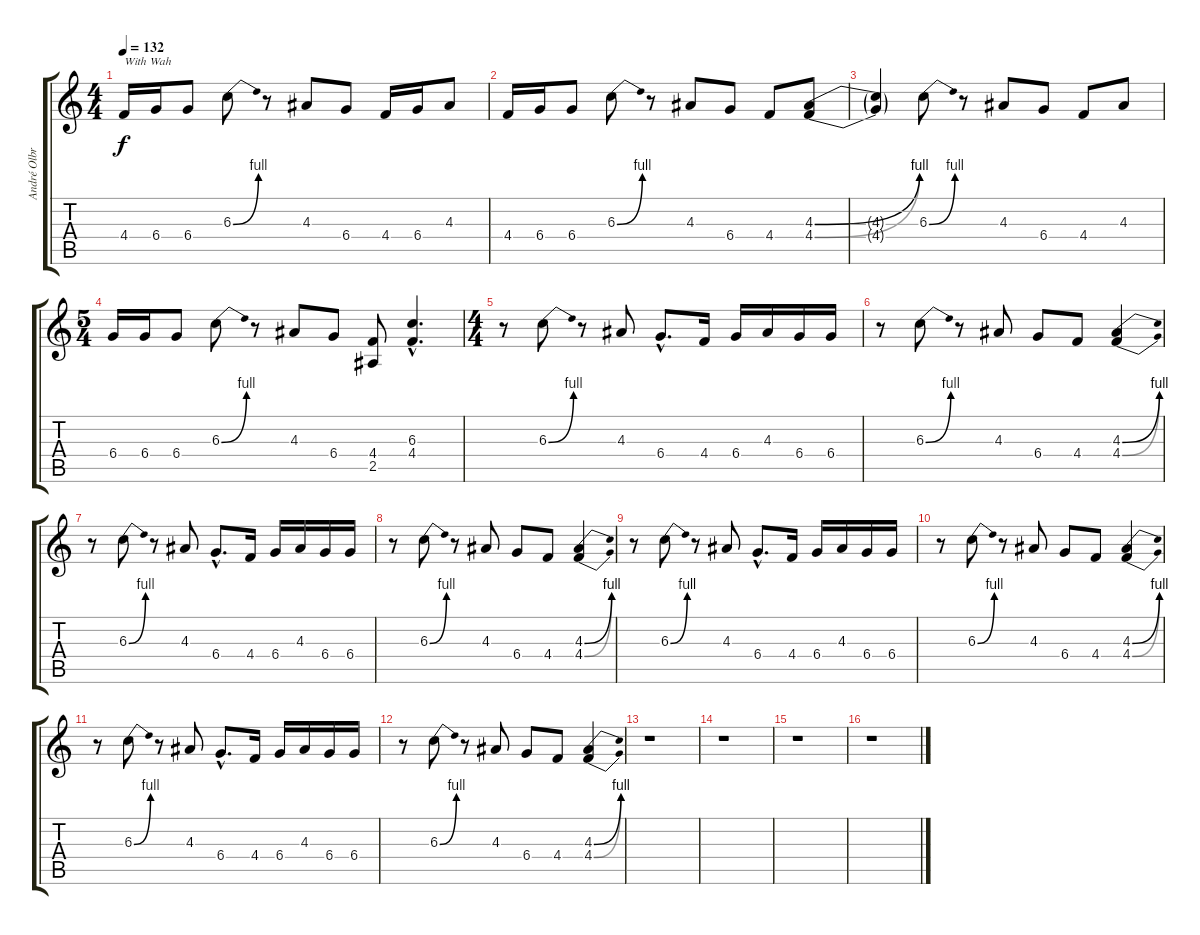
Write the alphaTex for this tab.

\track ("André Olbrich" "André Olbr") {instrument distortionguitar}
\staff {score tabs}
\tuning (Eb4 Bb3 Gb3 Db3 Ab2 Eb2) {hide}
\ts (4 4)
\tempo 132
\clef g2
\ks c
4.4.16{txt "With Wah" dy f instrument distortionguitar} 6.4.16 6.4.8 6.3{be (bend 0 0 60 4)}.8 r.8 4.3.8 6.4.8 4.4.16 6.4.16 4.3.8 |
4.4.16 6.4.16 6.4.8 6.3{be (bend 0 0 60 4)}.8 r.8 4.3.8 6.4.8 4.4.8 (4.3{be (bend 0 0 60 4)} 4.4{be (bend 0 0 60 4)}).8 |
(4.3{t} 4.4{t}).4 6.3{be (bend 0 0 60 4)}.8 r.8 4.3.8 6.4.8 4.4.8 4.3.8 |
\ts (5 4)
6.4.16 6.4.16 6.4.8 6.3{be (bend 0 0 60 4)}.8 r.8 4.3.8 6.4.8 (4.4 2.5).8 (6.3{hac} 4.4{hac}).4{d} |
\ts (4 4)
r.8 6.3{be (bend 0 0 60 4)}.8 r.8 4.3.8 6.4{hac}.8{d} 4.4.16 6.4.16 4.3.16 6.4.16 6.4.16 |
r.8 6.3{be (bend 0 0 60 4)}.8 r.8 4.3.8 6.4.8 4.4.8 (4.3{be (bend 0 0 60 4)} 4.4{be (bend 0 0 60 4)}).4 |
r.8 6.3{be (bend 0 0 60 4)}.8 r.8 4.3.8 6.4{hac}.8{d} 4.4.16 6.4.16 4.3.16 6.4.16 6.4.16 |
r.8 6.3{be (bend 0 0 60 4)}.8 r.8 4.3.8 6.4.8 4.4.8 (4.3{be (bend 0 0 60 4)} 4.4{be (bend 0 0 60 4)}).4 |
r.8 6.3{be (bend 0 0 60 4)}.8 r.8 4.3.8 6.4{hac}.8{d} 4.4.16 6.4.16 4.3.16 6.4.16 6.4.16 |
r.8 6.3{be (bend 0 0 60 4)}.8 r.8 4.3.8 6.4.8 4.4.8 (4.3{be (bend 0 0 60 4)} 4.4{be (bend 0 0 60 4)}).4 |
r.8 6.3{be (bend 0 0 60 4)}.8 r.8 4.3.8 6.4{hac}.8{d} 4.4.16 6.4.16 4.3.16 6.4.16 6.4.16 |
r.8 6.3{be (bend 0 0 60 4)}.8 r.8 4.3.8 6.4.8 4.4.8 (4.3{be (bend 0 0 60 4)} 4.4{be (bend 0 0 60 4)}).4 |
r.1 |
r.1 |
r.1 |
r.1
